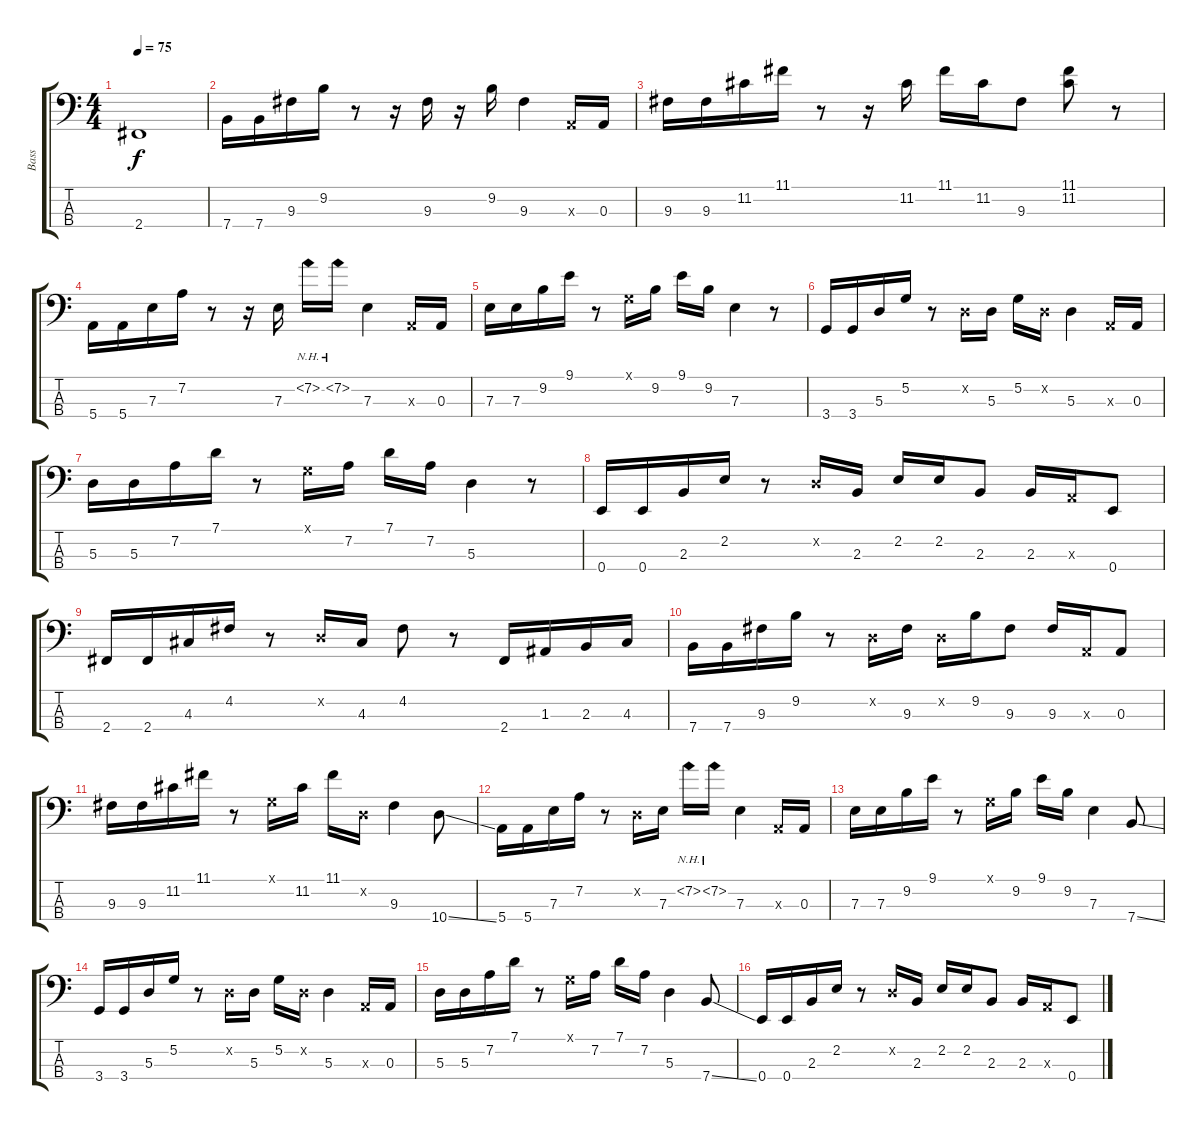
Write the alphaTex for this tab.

\track ("Bass" "Bass") {instrument acousticbass}
\staff {score tabs}
\tuning (G2 D2 A1 E1) {hide}
\ts (4 4)
\tempo 75
\clef f4
\ks c
2.4.1{dy f} |
7.4.16 7.4.16 9.3.16 9.2.16 r.8 r.16 9.3.16 r.16 9.2.16 9.3.4 0.3{x}.16 0.3.16 |
9.3.16 9.3.16 11.2.16 11.1.16 r.8 r.16 11.2.16 11.1.16 11.2.16 9.3.8 (11.1 11.2).8 r.8 |
5.4.16 5.4.16 7.3.16 7.2.16 r.8 r.16 7.3.16 7.2{nh}.16 7.2{nh}.16 7.3.4 0.3{x}.16 0.3.16 |
7.3.16 7.3.16 9.2.16 9.1.16 r.8 0.1{x}.16 9.2.16 9.1.16 9.2.16 7.3.4 r.8 |
3.4.16 3.4.16 5.3.16 5.2.16 r.8 0.2{x}.16 5.3.16 5.2.16 0.2{x}.16 5.3.4 0.3{x}.16 0.3.16 |
5.3.16 5.3.16 7.2.16 7.1.16 r.8 0.1{x}.16 7.2.16 7.1.16 7.2.16 5.3.4 r.8 |
0.4.16 0.4.16 2.3.16 2.2.16 r.8 0.2{x}.16 2.3.16 2.2.16 2.2.16 2.3.8 2.3.16 0.3{x}.16 0.4.8 |
2.4.16 2.4.16 4.3.16 4.2.16 r.8 0.2{x}.16 4.3.16 4.2.8 r.8 2.4.16 1.3.16 2.3.16 4.3.16 |
7.4.16 7.4.16 9.3.16 9.2.16 r.8 0.2{x}.16 9.3.16 0.2{x}.16 9.2.16 9.3.8 9.3.16 0.3{x}.16 0.3.8 |
9.3.16 9.3.16 11.2.16 11.1.16 r.8 0.1{x}.16 11.2.16 11.1.16 0.2{x}.16 9.3.4 10.4{ss}.8 |
5.4.16 5.4.16 7.3.16 7.2.16 r.8 0.2{x}.16 7.3.16 7.2{nh}.16 7.2{nh}.16 7.3.4 0.3{x}.16 0.3.16 |
7.3.16 7.3.16 9.2.16 9.1.16 r.8 0.1{x}.16 9.2.16 9.1.16 9.2.16 7.3.4 7.4{ss}.8 |
3.4.16 3.4.16 5.3.16 5.2.16 r.8 0.2{x}.16 5.3.16 5.2.16 0.2{x}.16 5.3.4 0.3{x}.16 0.3.16 |
5.3.16 5.3.16 7.2.16 7.1.16 r.8 0.1{x}.16 7.2.16 7.1.16 7.2.16 5.3.4 7.4{ss}.8 |
0.4.16 0.4.16 2.3.16 2.2.16 r.8 0.2{x}.16 2.3.16 2.2.16 2.2.16 2.3.8 2.3.16 0.3{x}.16 0.4.8
